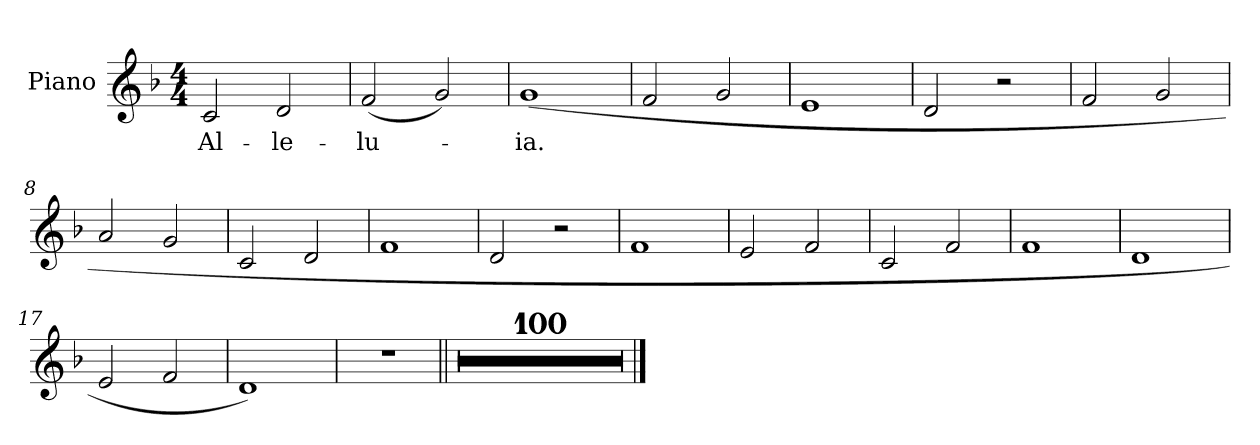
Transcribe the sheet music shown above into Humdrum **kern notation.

**kern	**text
*part1	*part1
*staff1	*staff1
*I"Piano	*
*I'Pno.	*
*clefG2	*
*k[b-]	*
*M4/4	*
=1	=1
2c/	Al-
2d/	-le-
=2	=2
(>2f/	-lu-
2g/)	.
=3	=3
(<1g	-ia.
=4	=4
2f/	.
2g/	.
=5	=5
1e	.
=6	=6
2d/	.
2r	.
=7	=7
2f/	.
2g/	.
=8	=8
2a/	.
2g/	.
=9	=9
2c/	.
2d/	.
=10	=10
1f	.
!!LO:LB:g=z
=11	=11
2d/	.
2r	.
=12	=12
1f	.
=13	=13
2e/	.
2f/	.
=14	=14
2c/	.
2f/	.
=15	=15
1f	.
=16	=16
1d	.
=17	=17
2e/	.
2f/	.
=18	=18
1d)	.
=19	=19
1r	.
=20||	=20||
1r	.
=21	=21
1r	.
=22	=22
1r	.
!!LO:LB:g=z
=23	=23
1r	.
=24	=24
1r	.
=25	=25
1r	.
=26	=26
1r	.
=27	=27
1r	.
=28	=28
1r	.
=29	=29
1r	.
=30	=30
1r	.
=31	=31
1r	.
=32	=32
1r	.
=33	=33
1r	.
=34	=34
1r	.
!!LO:LB:g=z
=35	=35
1r	.
=36	=36
1r	.
=37	=37
1r	.
=38	=38
1r	.
=39	=39
1r	.
=40	=40
1r	.
=41	=41
1r	.
=42	=42
1r	.
=43	=43
1r	.
=44	=44
1r	.
=45	=45
1r	.
=46	=46
1r	.
!!LO:LB:g=z
=47	=47
1r	.
=48	=48
1r	.
=49	=49
1r	.
=50	=50
1r	.
=51	=51
1r	.
=52	=52
1r	.
=53	=53
1r	.
=54	=54
1r	.
=55	=55
1r	.
=56	=56
1r	.
=57	=57
1r	.
=58	=58
1r	.
!!LO:LB:g=z
=59	=59
1r	.
=60	=60
1r	.
=61	=61
1r	.
=62	=62
1r	.
=63	=63
1r	.
=64	=64
1r	.
=65	=65
1r	.
=66	=66
1r	.
=67	=67
1r	.
=68	=68
1r	.
=69	=69
1r	.
=70	=70
1r	.
!!LO:LB:g=z
=71	=71
1r	.
=72	=72
1r	.
=73	=73
1r	.
=74	=74
1r	.
=75	=75
1r	.
=76	=76
1r	.
=77	=77
1r	.
=78	=78
1r	.
=79	=79
1r	.
=80	=80
1r	.
=81	=81
1r	.
=82	=82
1r	.
!!LO:LB:g=z
=83	=83
1r	.
=84	=84
1r	.
=85	=85
1r	.
=86	=86
1r	.
=87	=87
1r	.
=88	=88
1r	.
=89	=89
1r	.
=90	=90
1r	.
=91	=91
1r	.
=92	=92
1r	.
=93	=93
1r	.
=94	=94
1r	.
!!LO:LB:g=z
=95	=95
1r	.
=96	=96
1r	.
=97	=97
1r	.
=98	=98
1r	.
=99	=99
1r	.
=100	=100
1r	.
=101	=101
1r	.
=102	=102
1r	.
=103	=103
1r	.
=104	=104
1r	.
=105	=105
1r	.
=106	=106
1r	.
!!LO:LB:g=z
=107	=107
1r	.
=108	=108
1r	.
=109	=109
1r	.
=110	=110
1r	.
=111	=111
1r	.
=112	=112
1r	.
=113	=113
1r	.
=114	=114
1r	.
=115	=115
1r	.
=116	=116
1r	.
=117	=117
1r	.
=118	=118
1r	.
!!LO:PB:g=z
=119	=119
1r	.
==	==
*-	*-
